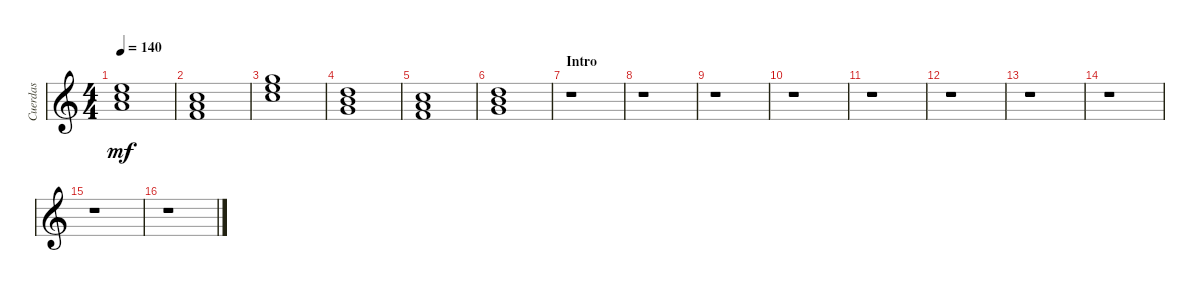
\track ("Cuerdas" "Cuerdas") {instrument stringensemble1}
\staff {score}
\tuning (E4 B3 G3 D3 A2 E2 B1) {hide}
\ts (4 4)
\tempo 140
\clef g2
\ks c
(5.1 13.2 21.3).1{dy mf} |
(1.1 10.2 17.3).1 |
(8.1 17.2 24.3).1 |
(3.1 12.2 19.3).1 |
(1.1 10.2 17.3).1 |
(3.1 12.2 19.3).1 |
\section ("" "Intro")
r.1 |
r.1 |
r.1 |
r.1 |
r.1 |
r.1 |
r.1 |
r.1 |
r.1 |
r.1
